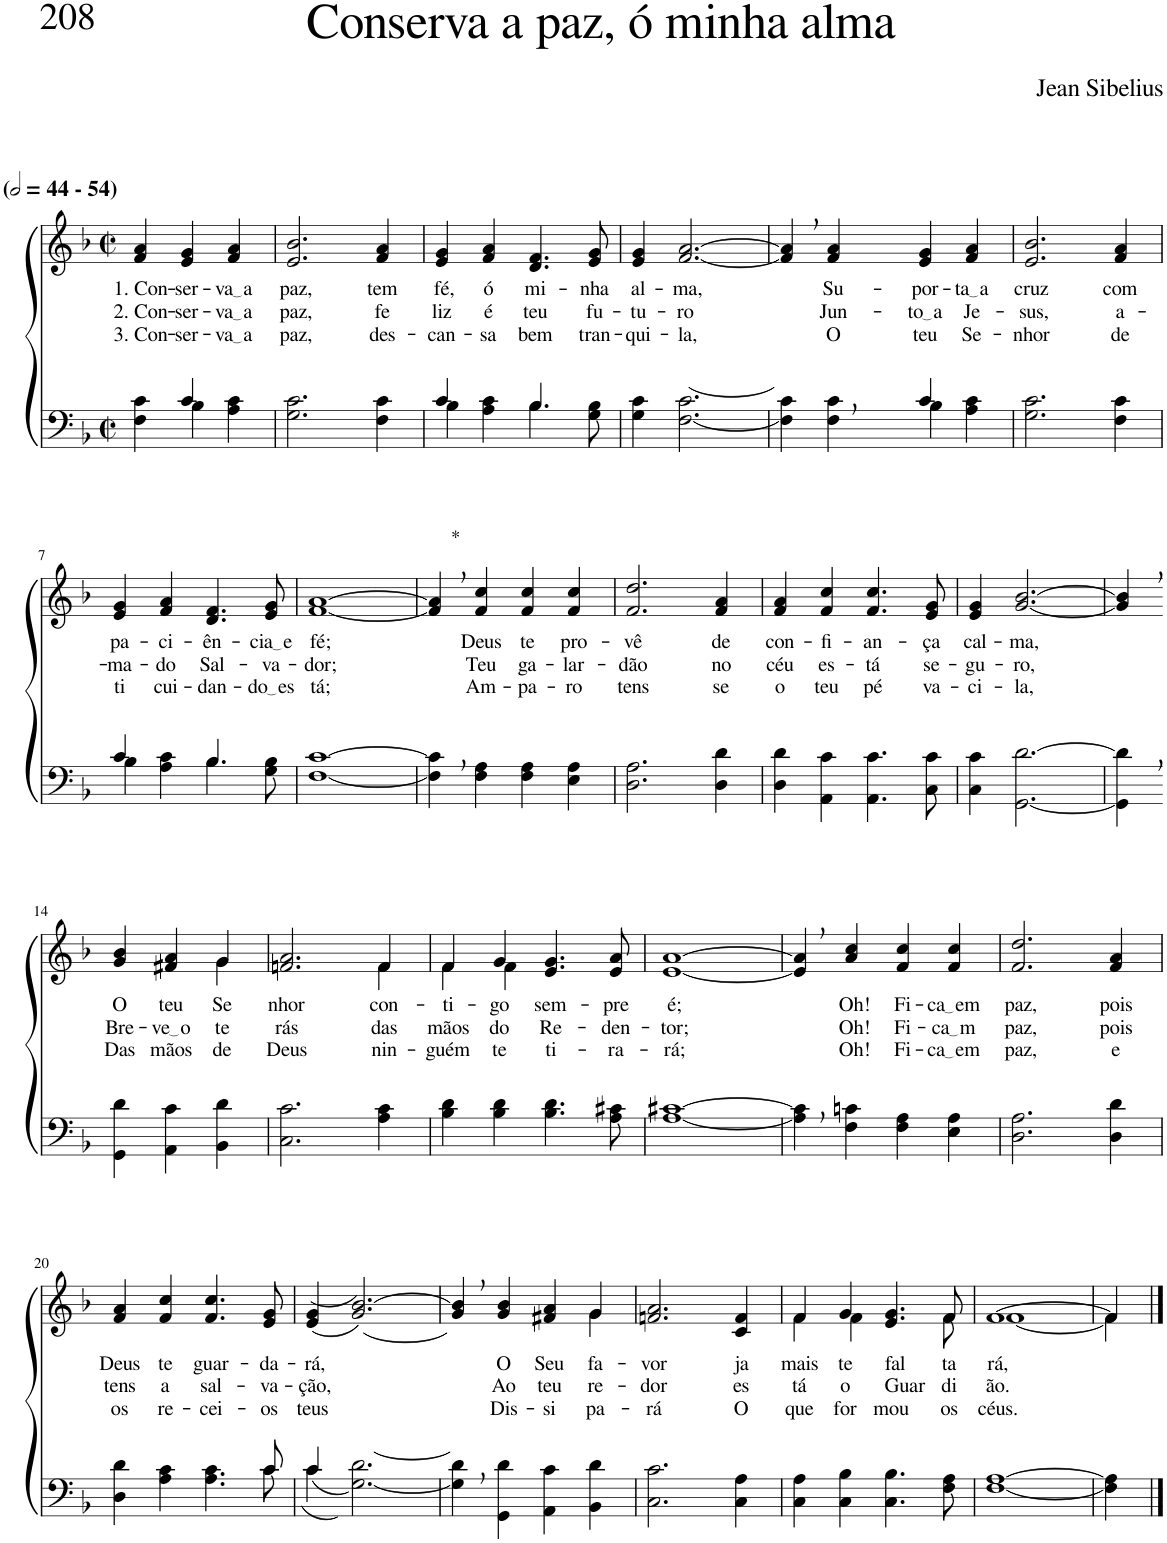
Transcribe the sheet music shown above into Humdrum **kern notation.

**kern	**kern	**text	**text	**text
*part2	*part1	*part1	*part1	*part1
*staff2	*staff1	*staff1	*staff1	*staff1
*I"Parte III e IV	*I"Parte I e II	*	*	*
*clefF4	*clefG2	*	*	*
*k[b-]	*k[b-]	*	*	*
*M2/2	*M2/2	*	*	*
*met(c|)	*met(c|)	*	*	*
*MM88	*MM88	*	*	*
=1	=1	=1	=1	=1
*^	*	*	*	*
!	!	!LO:TX:a:B:t=(	!	!	!
!	!	!LO:TX:a:B:t=- 54)	!	!	!
!	!	!	!LO:LY:b	!LO:LY:b	!LO:LY:b
4ryy	4F\ 4c\	4f/ 4a/	1. Con-	2. Con-	3. Con-
!	!	!	!LO:LY:b	!LO:LY:b	!LO:LY:b
4c/	4B-\	4e/ 4g/	-ser-	-ser-	-ser-
!	!	!	!LO:LY:b	!LO:LY:b	!LO:LY:b
4ryy	4A\ 4c\	4f/ 4a/	va a	va a	va a
=2	=2	=2	=2	=2	=2
!	!	!	!LO:LY:b	!LO:LY:b	!LO:LY:b
*v	*v	*	*	*	*
2.G\ 2.c\	2.e/ 2.b-/	paz,	paz,	paz,
!	!	!LO:LY:b	!LO:LY:b	!LO:LY:b
4F\ 4c\	4f/ 4a/	tem	fe	des-
=3	=3	=3	=3	=3
*^	*	*	*	*
!	!	!	!LO:LY:b	!LO:LY:b	!LO:LY:b
4c/	4B-\	4e/ 4g/	fé,	liz	-can-
!	!	!	!LO:LY:b	!LO:LY:b	!LO:LY:b
4ryy	4A\ 4c\	4f/ 4a/	ó	é	-sa
!	!	!	!LO:LY:b	!LO:LY:b	!LO:LY:b
4.B-/	4.B-\	4.d/ 4.f/	mi-	teu	bem
!	!	!	!LO:LY:b	!LO:LY:b	!LO:LY:b
8ryy	8G\ 8B-\	8e/ 8g/	-nha	fu-	tran-
=4	=4	=4	=4	=4	=4
!	!	!	!LO:LY:b	!LO:LY:b	!LO:LY:b
*v	*v	*	*	*	*
4G\ 4c\	4e/ 4g/	al-	-tu-	-qui-
!	!	!LO:LY:b	!LO:LY:b	!LO:LY:b
[2.F\ [2.c\	[2.f/ [2.a/	-ma,	-ro	-la,
=5	=5	=5	=5	=5
*^	*	*	*	*
2ryy	4F\] 4c\]	4f/], 4a/],	.	.	.
!	!	!	!LO:LY:b	!LO:LY:b	!LO:LY:b
.	4F\ 4c\	4f/ 4a/	Su-	Jun-	O
!	!	!	!LO:LY:b	!LO:LY:b	!LO:LY:b
4c/	4B-\	4e/ 4g/	-por-	to a	teu
!	!	!	!LO:LY:b	!LO:LY:b	!LO:LY:b
4ryy	4A\ 4c\	4f/ 4a/	ta a	Je-	Se-
=6	=6	=6	=6	=6	=6
!	!	!	!LO:LY:b	!LO:LY:b	!LO:LY:b
*v	*v	*	*	*	*
2.G\ 2.c\	2.e/ 2.b-/	cruz	-sus,	-nhor
!	!	!LO:LY:b	!LO:LY:b	!LO:LY:b
4F\ 4c\	4f/ 4a/	com	a-	de
!!LO:LB:g=z
=7	=7	=7	=7	=7
*^	*	*	*	*
!	!	!	!LO:LY:b	!LO:LY:b	!LO:LY:b
4c/	4B-\	4e/ 4g/	pa-	-ma-	ti
!	!	!	!LO:LY:b	!LO:LY:b	!LO:LY:b
4ryy	4A\ 4c\	4f/ 4a/	-ci-	-do	cui-
!	!	!	!LO:LY:b	!LO:LY:b	!LO:LY:b
4.B-/	4.B-\	4.d/ 4.f/	-ên-	Sal-	-dan-
!	!	!	!LO:LY:b	!LO:LY:b	!LO:LY:b
8ryy	8G\ 8B-\	8e/ 8g/	cia e	-va-	do es
=8	=8	=8	=8	=8	=8
!	!	!	!LO:LY:b	!LO:LY:b	!LO:LY:b
*v	*v	*	*	*	*
[1F [1c	[1f [1a	fé;	-dor;	tá;
=9	=9	=9	=9	=9
!	!LO:TX:a:t=*	!	!	!
4F\], 4c\],	4f/], 4a/],	.	.	.
!	!	!LO:LY:b	!LO:LY:b	!LO:LY:b
4F\ 4A\	4f/ 4cc/	Deus	Teu	Am-
!	!	!LO:LY:b	!LO:LY:b	!LO:LY:b
4F\ 4A\	4f/ 4cc/	te	ga-	-pa-
!	!	!LO:LY:b	!LO:LY:b	!LO:LY:b
4E\ 4A\	4f/ 4cc/	pro-	-lar-	-ro
=10	=10	=10	=10	=10
!	!	!LO:LY:b	!LO:LY:b	!LO:LY:b
2.D\ 2.A\	2.f/ 2.dd/	-vê	-dão	tens
!	!	!LO:LY:b	!LO:LY:b	!LO:LY:b
4D\ 4d\	4f/ 4a/	de	no	se
=11	=11	=11	=11	=11
!	!	!LO:LY:b	!LO:LY:b	!LO:LY:b
4D\ 4d\	4f/ 4a/	con-	céu	o
!	!	!LO:LY:b	!LO:LY:b	!LO:LY:b
4AA\ 4c\	4f/ 4cc/	-fi-	es-	teu
!	!	!LO:LY:b	!LO:LY:b	!LO:LY:b
4.AA\ 4.c\	4.f/ 4.cc/	-an-	-tá	pé
!	!	!LO:LY:b	!LO:LY:b	!LO:LY:b
8C\ 8c\	8e/ 8g/	-ça	se-	va-
=12	=12	=12	=12	=12
!	!	!LO:LY:b	!LO:LY:b	!LO:LY:b
4C\ 4c\	4e/ 4g/	cal-	-gu-	-ci-
!	!	!LO:LY:b	!LO:LY:b	!LO:LY:b
[2.GG\ [2.d\	[2.g/ [2.b-/	-ma,	-ro,	-la,
=13	=13	=13	=13	=13
4GG\], 4d\],	4g/], 4b-/],	.	.	.
!!LO:LB:g=z
=14-	=14-	=14-	=14-	=14-
!	!	!LO:LY:b	!LO:LY:b	!LO:LY:b
*	*^	*	*	*
4GG\ 4d\	4g/ 4b-/	2ryy	O	Bre-	Das
!	!	!	!LO:LY:b	!LO:LY:b	!LO:LY:b
4AA\ 4c\	4f#X/ 4a/	.	teu	ve o	mãos
!	!	!	!LO:LY:b	!LO:LY:b	!LO:LY:b
4BB-\ 4d\	4g/	4g\	Se-	te-	de
=15	=15	=15	=15	=15	=15
!	!	!	!LO:LY:b	!LO:LY:b	!LO:LY:b
2.C\ 2.c\	2.fn/ 2.a/	2.ryy	-nhor	-rás	Deus
!	!	!	!LO:LY:b	!LO:LY:b	!LO:LY:b
4A\ 4c\	4f/	4f\	con-	das	nin-
=16	=16	=16	=16	=16	=16
!	!	!	!LO:LY:b	!LO:LY:b	!LO:LY:b
4B-\ 4d\	4f/	4f\	-ti-	mãos	-guém
!	!	!	!LO:LY:b	!LO:LY:b	!LO:LY:b
4B-\ 4d\	4g/	4f\	-go	do	te
!	!	!	!LO:LY:b	!LO:LY:b	!LO:LY:b
4.B-\ 4.d\	4.e/ 4.g/	2ryy	sem-	Re-	ti-
!	!	!	!LO:LY:b	!LO:LY:b	!LO:LY:b
8A\ 8c#X\	8e/ 8a/	.	-pre	-den-	-ra-
*	*v	*v	*	*	*
=17	=17	=17	=17	=17
!	!	!LO:LY:b	!LO:LY:b	!LO:LY:b
[1A [1c#X	[1e [1a	é;	-tor;	-rá;
=18	=18	=18	=18	=18
4A\], 4c#\],	4e/], 4a/],	.	.	.
!	!	!LO:LY:b	!LO:LY:b	!LO:LY:b
4F\ 4cn\	4a/ 4cc/	Oh!	Oh!	Oh!
!	!	!LO:LY:b	!LO:LY:b	!LO:LY:b
4F\ 4A\	4f/ 4cc/	Fi-	Fi-	Fi-
!	!	!LO:LY:b	!LO:LY:b	!LO:LY:b
4E\ 4A\	4f/ 4cc/	ca em	ca m	ca em
=19	=19	=19	=19	=19
!	!	!LO:LY:b	!LO:LY:b	!LO:LY:b
2.D\ 2.A\	2.f/ 2.dd/	paz,	paz,	paz,
!	!	!LO:LY:b	!LO:LY:b	!LO:LY:b
4D\ 4d\	4f/ 4a/	pois	pois	e
!!LO:LB:g=z
=20	=20	=20	=20	=20
*^	*	*	*	*
!	!	!	!LO:LY:b	!LO:LY:b	!LO:LY:b
2..ryy	4D\ 4d\	4f/ 4a/	Deus	tens	os
!	!	!	!LO:LY:b	!LO:LY:b	!LO:LY:b
.	4A\ 4c\	4f/ 4cc/	te	a	re-
!	!	!	!LO:LY:b	!LO:LY:b	!LO:LY:b
.	4.A\ 4.c\	4.f/ 4.cc/	guar-	sal-	-cei-
!	!	!	!LO:LY:b	!LO:LY:b	!LO:LY:b
8c/	8c\	8e/ 8g/	-da-	-va-	-os
=21	=21	=21	=21	=21	=21
!	!	!	!LO:LY:b	!LO:LY:b	!LO:LY:b
((4c/	4c\	((4e/ 4g/	-rá,	-ção,	teus
2.ryy	[2.G\ [2.d\))	[2.g/ [2.b-/))	.	.	.
*v	*v	*	*	*	*
=22	=22	=22	=22	=22
*	*^	*	*	*
4G\], 4d\],	4g/], 4b-/],	2.ryy	.	.	.
!	!	!	!LO:LY:b	!LO:LY:b	!LO:LY:b
4GG\ 4d\	4g/ 4b-/	.	O	Ao	Dis-
!	!	!	!LO:LY:b	!LO:LY:b	!LO:LY:b
4AA\ 4c\	4f#X/ 4a/	.	Seu	teu	-si-
!	!	!	!LO:LY:b	!LO:LY:b	!LO:LY:b
4BB-\ 4d\	4g/	4g\	fa-	re-	-pa-
=23	=23	=23	=23	=23	=23
!	!	!	!LO:LY:b	!LO:LY:b	!LO:LY:b
*	*v	*v	*	*	*
2.C\ 2.c\	2.fn/ 2.a/	-vor	-dor	-rá
!	!	!LO:LY:b	!LO:LY:b	!LO:LY:b
4C\ 4A\	4c/ 4f/	ja-	es-	O
=24	=24	=24	=24	=24
*	*^	*	*	*
!	!	!	!LO:LY:b	!LO:LY:b	!LO:LY:b
4C\ 4A\	4f/	4f\	-mais	-tá	que
!	!	!	!LO:LY:b	!LO:LY:b	!LO:LY:b
4C\ 4B-\	4g/	4f\	te	o	for-
!	!	!	!LO:LY:b	!LO:LY:b	!LO:LY:b
4.C\ 4.B-\	4.e/ 4.g/	4.ryy	fal-	Guar-	-mou
!	!	!	!LO:LY:b	!LO:LY:b	!LO:LY:b
8F\ 8A\	8f/	8f\	-ta-	-di-	os
=25	=25	=25	=25	=25	=25
!	!	!	!LO:LY:b	!LO:LY:b	!LO:LY:b
[1F [1A	[1f	[1f	-rá,	-ão.	céus.
=26	=26	=26	=26	=26	=26
4F\] 4A\]	4f/]	4f\]	.	.	.
*	*v	*v	*	*	*
==	==	==	==	==
*-	*-	*-	*-	*-
